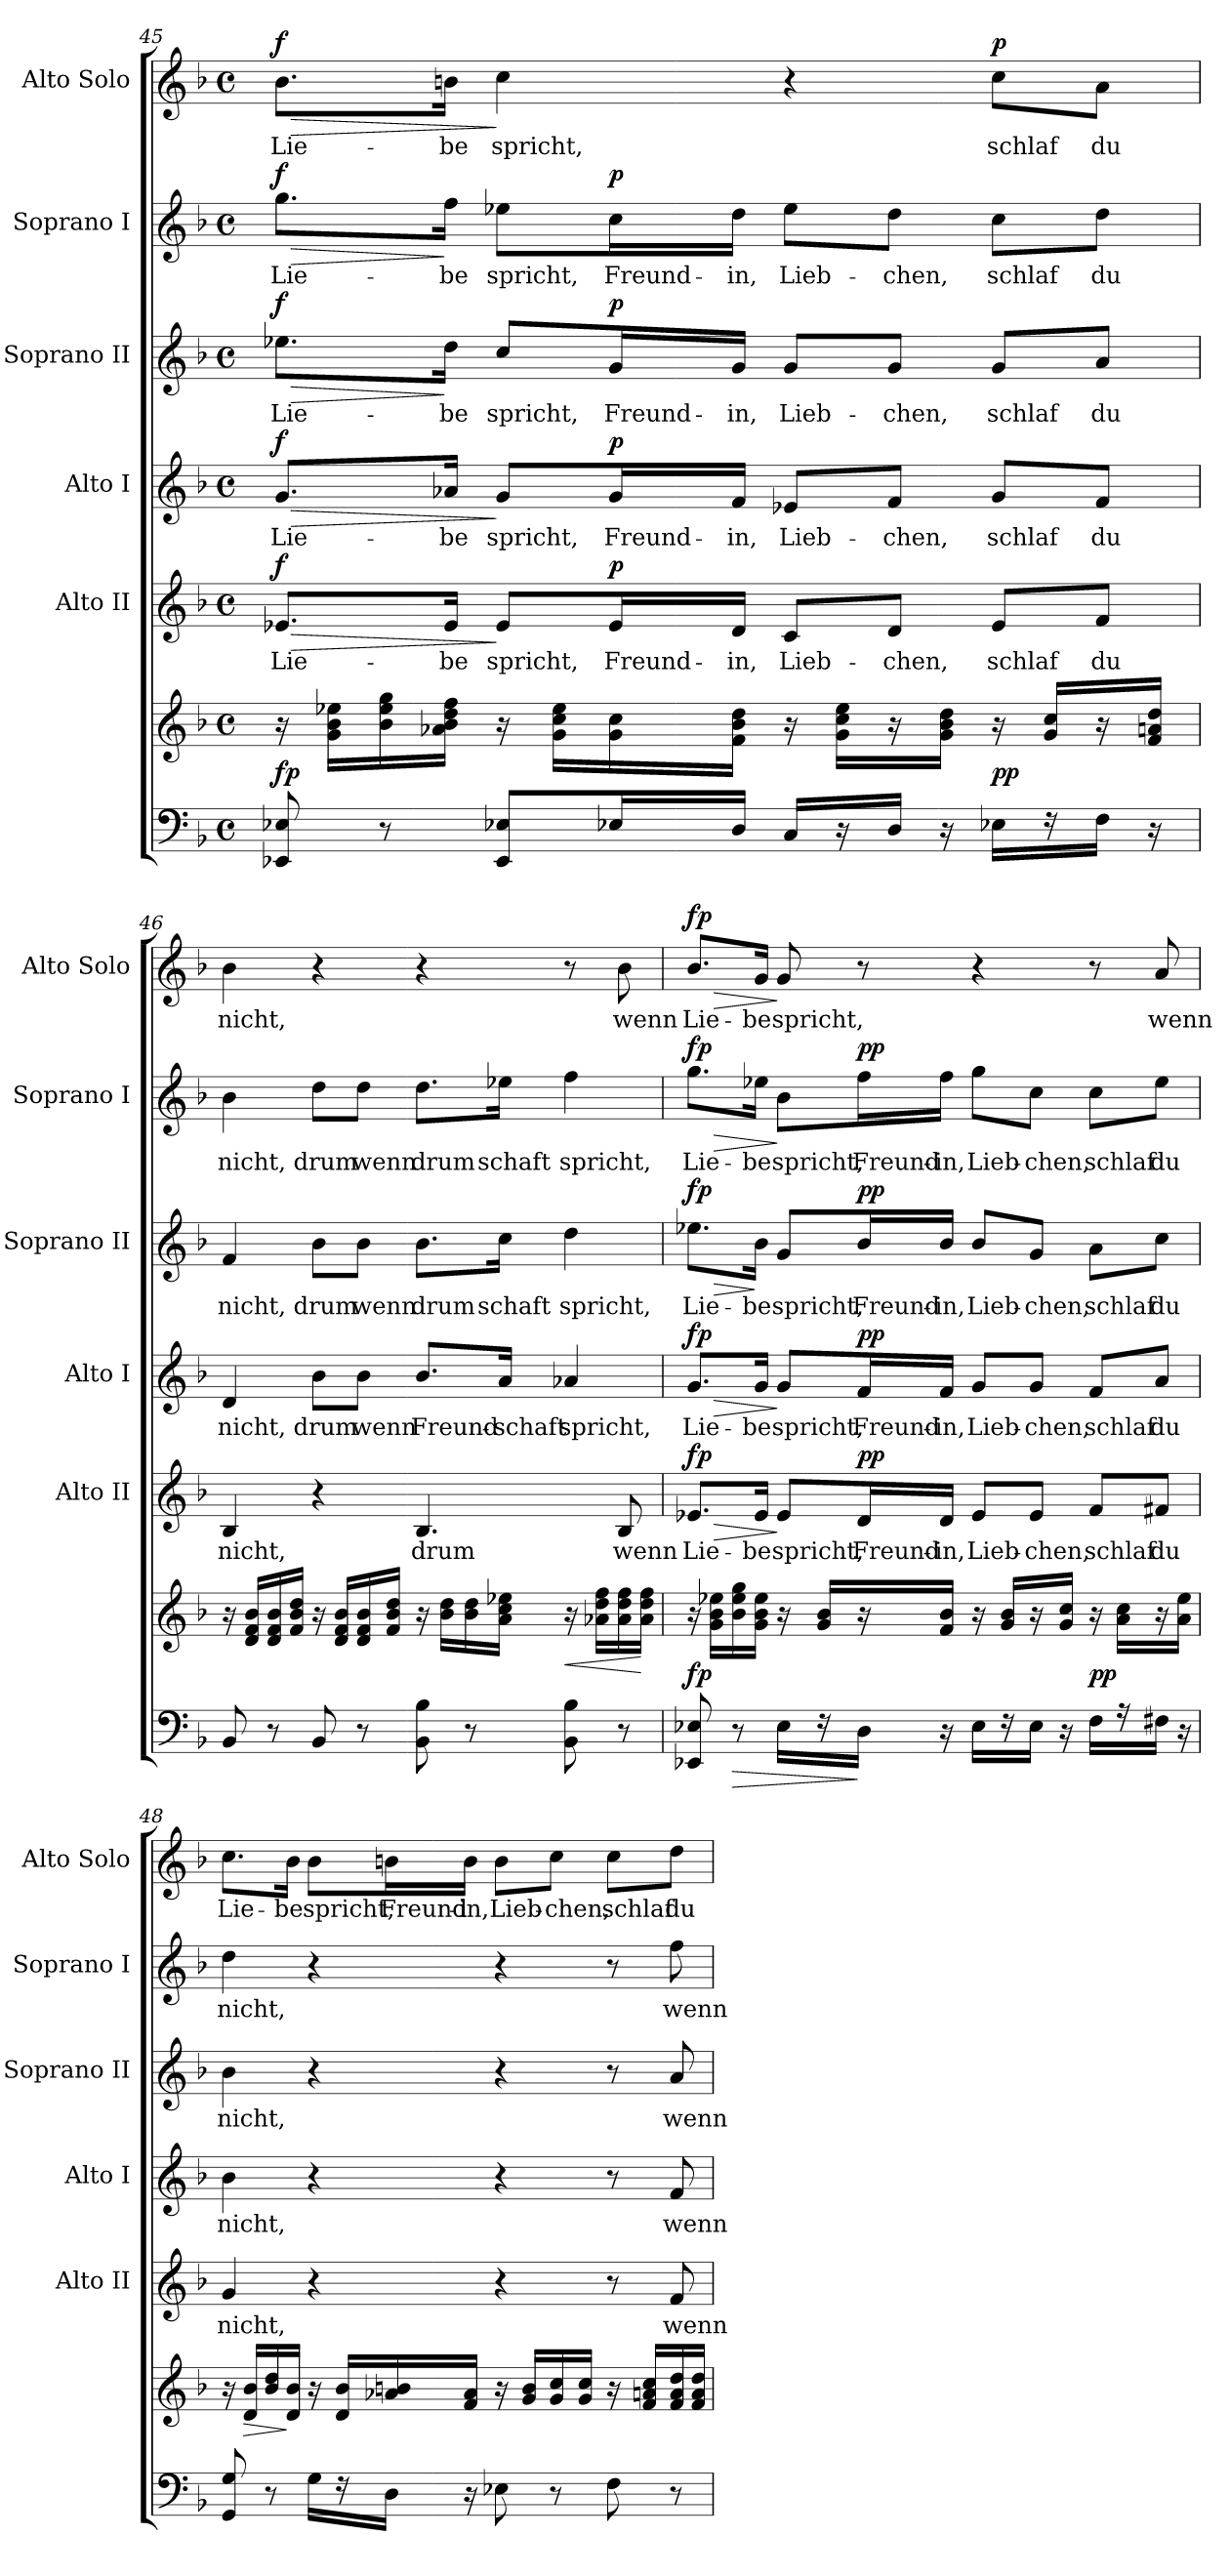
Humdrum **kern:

**kern	**dynam	**kern	**dynam	**kern	**text	**dynam	**kern	**text	**dynam	**kern	**text	**dynam	**kern	**text	**dynam	**kern	**text	**dynam
*part7	*part7	*part6	*part6	*part5	*part5	*part5	*part4	*part4	*part4	*part3	*part3	*part3	*part2	*part2	*part2	*part1	*part1	*part1
*staff7	*staff7	*staff6	*staff6	*staff5	*staff5	*staff5	*staff4	*staff4	*staff4	*staff3	*staff3	*staff3	*staff2	*staff2	*staff2	*staff1	*staff1	*staff1
*	*	*	*	*I"Alto II	*	*	*I"Alto I	*	*	*I"Soprano II	*	*	*I"Soprano I	*	*	*I"Alto Solo	*	*
*	*	*	*	*I'Alto II	*	*	*I'Alto I	*	*	*I'Soprano II	*	*	*I'Soprano I	*	*	*I'Alto Solo	*	*
!!LO:LB:g=z
*clefF4	*	*clefG2	*	*clefG2	*	*	*clefG2	*	*	*clefG2	*	*	*clefG2	*	*	*clefG2	*	*
*k[b-]	*	*k[b-]	*	*k[b-]	*	*	*k[b-]	*	*	*k[b-]	*	*	*k[b-]	*	*	*k[b-]	*	*
*F:	*	*F:	*	*F:	*	*	*F:	*	*	*F:	*	*	*F:	*	*	*F:	*	*
*M4/4	*	*M4/4	*	*M4/4	*	*	*M4/4	*	*	*M4/4	*	*	*M4/4	*	*	*M4/4	*	*
*met(c)	*	*met(c)	*	*met(c)	*	*	*met(c)	*	*	*met(c)	*	*	*met(c)	*	*	*met(c)	*	*
=45	=45	=45	=45	=45	=45	=45	=45	=45	=45	=45	=45	=45	=45	=45	=45	=45	=45	=45
!	!LO:DY:a	!	!	!	!	!LO:HP:b	!	!	!LO:HP:b	!	!	!LO:HP:b	!	!	!LO:HP:b	!	!	!LO:HP:b
!	!	!	!	!	!	!LO:DY:n=1:a	!	!	!LO:DY:n=1:a	!	!	!LO:DY:n=1:a	!	!	!LO:DY:n=1:a	!	!	!LO:DY:n=1:a
8EE-X/ 8E-X/	fp	16r	.	8.e-X/L	Lie-	> f	8.g/L	Lie-	> f	8.ee-X\L	Lie-	> f	8.gg\L	Lie-	> f	8.b-\L	Lie-	> f
.	.	16g\ 16b-\ 16ee-X\LL	.	.	.	.	.	.	.	.	.	.	.	.	.	.	.	.
8r	.	16b-\ 16ee-\ 16gg\	.	.	.	.	.	.	.	.	.	.	.	.	.	.	.	.
.	.	16a-X\ 16b-\ 16dd\ 16ff\JJ	.	16e-/Jk	-be	.	16a-X/Jk	-be	.	16dd\Jk	-be	]	16ff\Jk	-be	]	16bn\Jk	-be	.
8EE-/ 8E-X/L	.	16r	.	8e-/L	spricht,	]	8g/L	spricht,	]	8cc/L	spricht,	.	8ee-X\L	spricht,	.	4cc\	spricht,	]
.	.	16g\ 16cc\ 16ee-\LL	.	.	.	.	.	.	.	.	.	.	.	.	.	.	.	.
!	!	!	!	!	!	!LO:DY:n=2:a	!	!	!LO:DY:n=2:a	!	!	!LO:DY:n=2:a	!	!	!LO:DY:n=2:a	!	!	!
16E-X/L	.	16g\ 16cc\	.	16e-/L	Freund-	p	16g/L	Freund-	p	16g/L	Freund-	p	16cc\L	Freund-	p	.	.	.
16D/JJ	.	16f\ 16b-\ 16dd\JJ	.	16d/JJ	-in,	.	16f/JJ	-in,	.	16g/JJ	-in,	.	16dd\JJ	-in,	.	.	.	.
16C/KL	.	16r	.	8c/L	Lieb-	.	8e-X/L	Lieb-	.	8g/L	Lieb-	.	8ee-\L	Lieb-	.	4r	.	.
16r	.	16g\ 16cc\ 16ee-\KL	.	.	.	.	.	.	.	.	.	.	.	.	.	.	.	.
16D/Jk	.	16r	.	8d/J	-chen,	.	8f/J	-chen,	.	8g/J	-chen,	.	8dd\J	-chen,	.	.	.	.
16r	.	16g\ 16b-\ 16dd\Jk	.	.	.	.	.	.	.	.	.	.	.	.	.	.	.	.
!	!LO:DY:a	!	!	!	!	!	!	!	!	!	!	!	!	!	!	!	!	!LO:DY:n=2:a
16E-X\KL	pp	16r	.	8e-/L	schlaf	.	8g/L	schlaf	.	8g/L	schlaf	.	8cc\L	schlaf	.	8cc\L	schlaf	p
16r	.	16g/ 16cc/KL	.	.	.	.	.	.	.	.	.	.	.	.	.	.	.	.
16F\Jk	.	16r	.	8f/J	du	.	8f/J	du	.	8a/J	du	.	8dd\J	du	.	8a\J	du	.
16r	.	16f/ 16an/ 16dd/Jk	.	.	.	.	.	.	.	.	.	.	.	.	.	.	.	.
=46	=46	=46	=46	=46	=46	=46	=46	=46	=46	=46	=46	=46	=46	=46	=46	=46	=46	=46
8BB-/	.	16r	.	4B-/	nicht,	.	4d/	nicht,	.	4f/	nicht,	.	4b-\	nicht,	.	4b-\	nicht,	.
.	.	16d/ 16f/ 16b-/LL	.	.	.	.	.	.	.	.	.	.	.	.	.	.	.	.
8r	.	16d/ 16f/ 16b-/	.	.	.	.	.	.	.	.	.	.	.	.	.	.	.	.
.	.	16f/ 16b-/ 16dd/JJ	.	.	.	.	.	.	.	.	.	.	.	.	.	.	.	.
8BB-/	.	16r	.	4r	.	.	8b-\L	drum	.	8b-\L	drum	.	8dd\L	drum	.	4r	.	.
.	.	16d/ 16f/ 16b-/LL	.	.	.	.	.	.	.	.	.	.	.	.	.	.	.	.
8r	.	16d/ 16f/ 16b-/	.	.	.	.	8b-\J	wenn	.	8b-\J	wenn	.	8dd\J	wenn	.	.	.	.
.	.	16f/ 16b-/ 16dd/JJ	.	.	.	.	.	.	.	.	.	.	.	.	.	.	.	.
8BB-\ 8B-\	.	16r	.	4.B-/	drum	.	8.b-/L	Freund-	.	8.b-\L	drum	.	8.dd\L	drum	.	4r	.	.
.	.	16b-\ 16dd\LL	.	.	.	.	.	.	.	.	.	.	.	.	.	.	.	.
8r	.	16b-\ 16dd\	.	.	.	.	.	.	.	.	.	.	.	.	.	.	.	.
.	.	16a\ 16cc\ 16ee-X\JJ	.	.	.	.	16a/Jk	-schaft	.	16cc\Jk	schaft	.	16ee-X\Jk	schaft	.	.	.	.
!	!	!	!LO:HP:b	!	!	!	!	!	!	!	!	!	!	!	!	!	!	!
8BB-\ 8B-\	.	16r	<	.	.	.	4a-X/	spricht,	.	4dd\	spricht,	.	4ff\	spricht,	.	8r	.	.
.	.	16a-X\ 16dd\ 16ff\LL	.	.	.	.	.	.	.	.	.	.	.	.	.	.	.	.
8r	.	16a-\ 16dd\ 16ff\	.	8B-/	wenn	.	.	.	.	.	.	.	.	.	.	8b-\	wenn	.
.	.	16a-\ 16dd\ 16ff\JJ	[	.	.	.	.	.	.	.	.	.	.	.	.	.	.	.
!!LO:PB:g=z
=47	=47	=47	=47	=47	=47	=47	=47	=47	=47	=47	=47	=47	=47	=47	=47	=47	=47	=47
!	!LO:DY:a	!	!	!	!	!LO:HP:b	!	!	!LO:HP:b	!	!	!LO:HP:b	!	!	!LO:HP:b	!	!	!LO:HP:b
!	!	!	!	!	!	!LO:DY:n=1:a	!	!	!LO:DY:n=1:a	!	!	!LO:DY:n=1:a	!	!	!LO:DY:n=1:a	!	!	!LO:DY:n=1:a
8EE-X/ 8E-X/	fp	16r	.	8.e-X/L	Lie-	> fp	8.g/L	Lie-	> fp	8.ee-X\L	Lie-	> fp	8.gg\L	Lie-	> fp	8.b-/L	Lie-	> fp
.	.	16g\ 16b-\ 16ee-X\LL	.	.	.	.	.	.	.	.	.	.	.	.	.	.	.	.
!	!LO:HP:b	!	!	!	!	!	!	!	!	!	!	!	!	!	!	!	!	!
8r	>	16b-\ 16ee-\ 16gg\	.	.	.	.	.	.	.	.	.	.	.	.	.	.	.	.
.	.	16g\ 16b-\ 16ee-\JJ	.	16e-/Jk	-be	.	16g/Jk	-be	.	16b-\Jk	-be	]	16ee-X\Jk	-be	.	16g/Jk	-be	.
16E-\KL	.	16r	.	8e-/L	spricht,	]	8g/L	spricht,	]	8g/L	spricht,	.	8b-\L	spricht,	]	8g/	spricht,	]
16r	.	16g/ 16b-/KL	.	.	.	.	.	.	.	.	.	.	.	.	.	.	.	.
!	!	!	!	!	!	!LO:DY:n=2:a	!	!	!LO:DY:n=2:a	!	!	!LO:DY:n=2:a	!	!	!LO:DY:n=2:a	!	!	!
16D\Jk	]	16r	.	16d/L	Freund-	pp	16f/L	Freund-	pp	16b-/L	Freund-	pp	16ff\L	Freund-	pp	8r	.	.
16r	.	16f/ 16b-/Jk	.	16d/JJ	-in,	.	16f/JJ	-in,	.	16b-/JJ	-in,	.	16ff\JJ	-in,	.	.	.	.
16E-\KL	.	16r	.	8e-/L	Lieb-	.	8g/L	Lieb-	.	8b-/L	Lieb-	.	8gg\L	Lieb-	.	4r	.	.
16r	.	16g/ 16b-/KL	.	.	.	.	.	.	.	.	.	.	.	.	.	.	.	.
16E-\Jk	.	16r	.	8e-/J	-chen,	.	8g/J	-chen,	.	8g/J	-chen,	.	8cc\J	-chen,	.	.	.	.
16r	.	16g/ 16cc/Jk	.	.	.	.	.	.	.	.	.	.	.	.	.	.	.	.
!	!LO:DY:a	!	!	!	!	!	!	!	!	!	!	!	!	!	!	!	!	!
16F\KL	pp	16r	.	8f/L	schlaf	.	8f/L	schlaf	.	8a\L	schlaf	.	8cc\L	schlaf	.	8r	.	.
16r	.	16a\ 16cc\KL	.	.	.	.	.	.	.	.	.	.	.	.	.	.	.	.
16F#X\Jk	.	16r	.	8f#X/J	du	.	8a/J	du	.	8cc\J	du	.	8ee-\J	du	.	8a/	wenn	.
16r	.	16a\ 16ee-\Jk	.	.	.	.	.	.	.	.	.	.	.	.	.	.	.	.
=48	=48	=48	=48	=48	=48	=48	=48	=48	=48	=48	=48	=48	=48	=48	=48	=48	=48	=48
8GG/ 8G/	.	16r	.	4g/	nicht,	.	4b-\	nicht,	.	4b-\	nicht,	.	4dd\	nicht,	.	8.cc\L	Lie-	.
!	!	!	!LO:HP:b	!	!	!	!	!	!	!	!	!	!	!	!	!	!	!
.	.	16d/ 16b-/LL	>	.	.	.	.	.	.	.	.	.	.	.	.	.	.	.
8r	.	16b-/ 16dd/	.	.	.	.	.	.	.	.	.	.	.	.	.	.	.	.
.	.	16d/ 16b-/JJ	]	.	.	.	.	.	.	.	.	.	.	.	.	16b-\Jk	-be	.
16G\KL	.	16r	.	4r	.	.	4r	.	.	4r	.	.	4r	.	.	8b-\L	spricht,	.
16r	.	16d/ 16b-/LL	.	.	.	.	.	.	.	.	.	.	.	.	.	.	.	.
16D\Jk	.	16a-X/ 16bn/	.	.	.	.	.	.	.	.	.	.	.	.	.	16bn\L	Freund-	.
16r	.	16f/ 16a-/JJ	.	.	.	.	.	.	.	.	.	.	.	.	.	16b\JJ	-in,	.
8E-X\	.	16r	.	4r	.	.	4r	.	.	4r	.	.	4r	.	.	8b\L	Lieb-	.
.	.	16g/ 16b/LL	.	.	.	.	.	.	.	.	.	.	.	.	.	.	.	.
8r	.	16g/ 16cc/	.	.	.	.	.	.	.	.	.	.	.	.	.	8cc\J	-chen,	.
.	.	16g/ 16cc/JJ	.	.	.	.	.	.	.	.	.	.	.	.	.	.	.	.
8F\	.	16r	.	8r	.	.	8r	.	.	8r	.	.	8r	.	.	8cc\L	schlaf	.
.	.	16f/ 16an/ 16cc/LL	.	.	.	.	.	.	.	.	.	.	.	.	.	.	.	.
8r	.	16f/ 16a/ 16dd/	.	8f/	wenn	.	8f/	wenn	.	8a/	wenn	.	8ff\	wenn	.	8dd\J	du	.
.	.	16f/ 16a/ 16dd/JJ	.	.	.	.	.	.	.	.	.	.	.	.	.	.	.	.
=	=	=	=	=	=	=	=	=	=	=	=	=	=	=	=	=	=	=
*-	*-	*-	*-	*-	*-	*-	*-	*-	*-	*-	*-	*-	*-	*-	*-	*-	*-	*-
